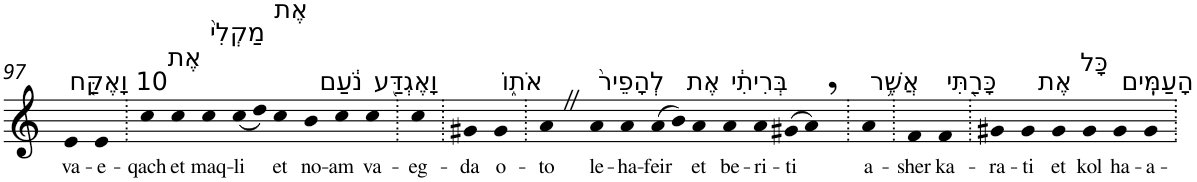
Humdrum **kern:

**kern	**text
*part1	*part1
*staff1	*staff1
*I"Piano	*
*I'Pno	*
!!LO:PB:g=z
*clefG2	*
*k[]	*
=97	=97
!LO:TX:a:t=10 וָאֶקַּ֤ח	!
!	!LO:LY:b
4e	va-
!	!LO:LY:b
4e	-e-
=98.	=98.
!	!LO:LY:b
4cc	-qach
!LO:TX:a:t=אֶת	!
!	!LO:LY:b
4cc	et
!LO:TX:a:t=מַקְלִי֙	!
!	!LO:LY:b
4cc	maq-
!	!LO:LY:b
(<8cc	-li
8dd)	.
!LO:TX:a:t=אֶת	!
!	!LO:LY:b
4cc	et
!LO:TX:a:t=נֹ֔עַם	!
!	!LO:LY:b
4b	no-
!	!LO:LY:b
4cc	-am
!LO:TX:a:t=וָאֶגְדַּ֖ע	!
!	!LO:LY:b
4cc	va-
=99.	=99.
!	!LO:LY:b
4cc	-eg-
=100.	=100.
!	!LO:LY:b
4g#X	-da
!LO:TX:a:t=אֹת֑וֹ	!
!	!LO:LY:b
4g#	o-
=101.	=101.
!	!LO:LY:b
4aZ	-to
!LO:TX:a:t=לְהָפֵיר֙	!
!	!LO:LY:b
4a	le-
!	!LO:LY:b
4a	-ha-
!	!LO:LY:b
(>8a	-feir
8b)	.
!LO:TX:a:t=אֶת	!
!	!LO:LY:b
4a	et
!LO:TX:a:t=בְּרִיתִ֔י	!
!	!LO:LY:b
4a	be-
!	!LO:LY:b
4a	-ri-
!	!LO:LY:b
(>8g#X	-ti
8a,)	.
=102.	=102.
!LO:TX:a:t=אֲשֶׁ֥ר	!
!	!LO:LY:b
4a	a-
=103.	=103.
!	!LO:LY:b
4f	-sher
!LO:TX:a:t=כָּרַ֖תִּי	!
!	!LO:LY:b
4f	ka-
=104.	=104.
!	!LO:LY:b
4g#X	-ra-
!	!LO:LY:b
4g#	-ti
!LO:TX:a:t=אֶת	!
!	!LO:LY:b
4g#	et
!LO:TX:a:t=כָּל	!
!	!LO:LY:b
4g#	kol
!LO:TX:a:t=הָעַמִּֽים	!
!	!LO:LY:b
4g#	ha-
!	!LO:LY:b
4g#	-a-
=.	=.
*-	*-
